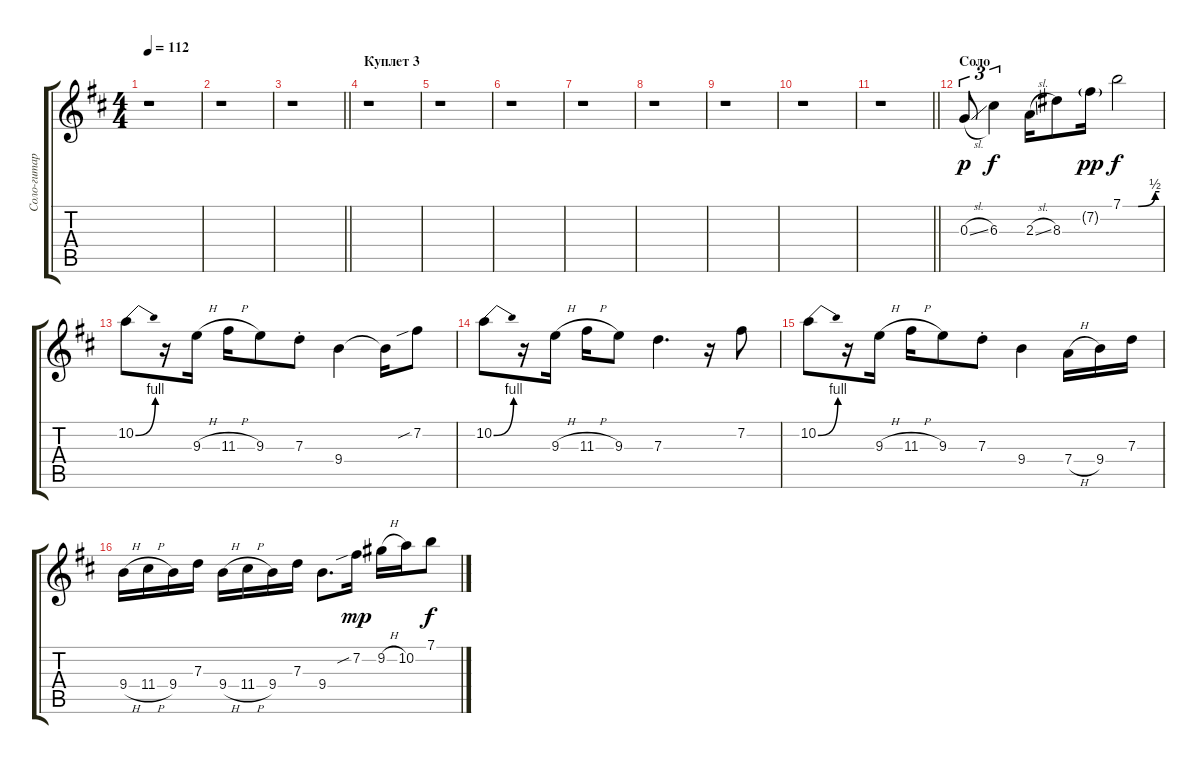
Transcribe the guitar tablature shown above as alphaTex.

\track ("Соло-гитара (А.Макаревич)" "Соло-гитар") {instrument distortionguitar}
\staff {score tabs}
\tuning (E4 B3 G3 D3 A2 E2) {hide}
\ts (4 4)
\tempo 112
\clef g2
\ks bminor
r.1{dy p} |
r.1 |
\barLineRight lightlight
r.1 |
\section ("" "Куплет 3")
r.1 |
r.1 |
r.1 |
r.1 |
r.1 |
r.1 |
r.1 |
\barLineRight lightlight
r.1 |
\section ("" "Соло")
0.3{sl}.8{tu (3 2)} 6.3.4{tu (3 2) dy f} 2.3{sl}.16 8.3.8 7.2{g}.16{dy pp} 7.1{be (custom 0 0 25 0 53 2 60 2)}.2{dy f} |
10.2{be (bend 0 0 60 4)}.8 r.16 9.3{h}.16 11.3{h}.16 9.3.8 7.3{st}.8 9.4.4 9.4{t}.16 7.2{sib}.8 |
10.2{be (bend 0 0 60 4)}.8 r.16 9.3{h}.16 11.3{h}.16 9.3.8 7.3.4{d} r.16 7.2.8 |
10.2{be (bend 0 0 60 4)}.8 r.16 9.3{h}.16 11.3{h}.16 9.3.8 7.3{st}.8 9.4.4 7.4{h}.16 9.4.16 7.3.16 |
9.4{h}.16 11.4{h}.16 9.4.16 7.3.16 9.4{h}.16 11.4{h}.16 9.4.16 7.3.16 9.4.8{d} 7.2{sib}.16{dy mp} 9.2{h}.16 10.2.16 7.1.8{dy f}
